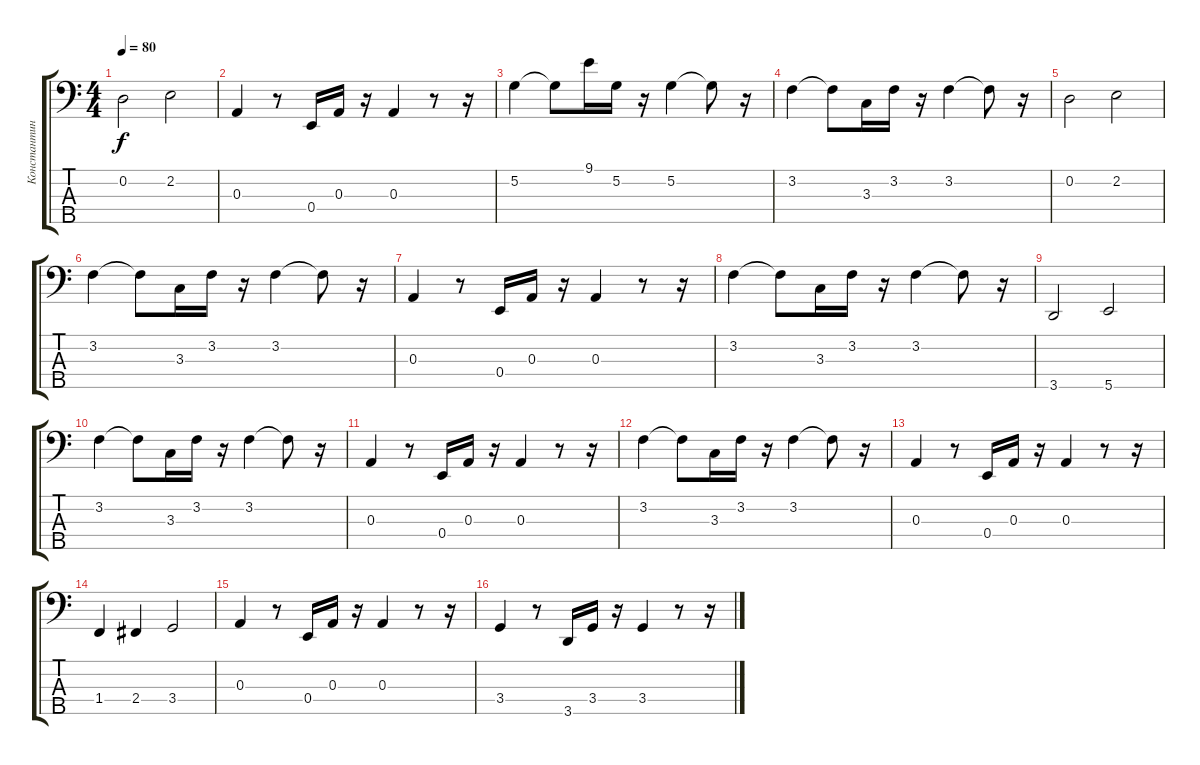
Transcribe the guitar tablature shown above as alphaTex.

\track ("Константин Бекрев" "Константин") {instrument electricbasspick}
\staff {score tabs}
\tuning (G2 D2 A1 E1 B0) {hide}
\ts (4 4)
\tempo 80
\clef f4
\ks c
0.2.2{dy f} 2.2.2 |
0.3.4 r.8 0.4.16 0.3.16 r.16 0.3.4 r.8 r.16 |
5.2.4 5.2{t}.8 9.1.16 5.2.16 r.16 5.2.4 5.2{t}.8 r.16 |
3.2.4 3.2{t}.8 3.3.16 3.2.16 r.16 3.2.4 3.2{t}.8 r.16 |
0.2.2 2.2.2 |
3.2.4 3.2{t}.8 3.3.16 3.2.16 r.16 3.2.4 3.2{t}.8 r.16 |
0.3.4 r.8 0.4.16 0.3.16 r.16 0.3.4 r.8 r.16 |
3.2.4 3.2{t}.8 3.3.16 3.2.16 r.16 3.2.4 3.2{t}.8 r.16 |
3.5.2 5.5.2 |
3.2.4 3.2{t}.8 3.3.16 3.2.16 r.16 3.2.4 3.2{t}.8 r.16 |
0.3.4 r.8 0.4.16 0.3.16 r.16 0.3.4 r.8 r.16 |
3.2.4 3.2{t}.8 3.3.16 3.2.16 r.16 3.2.4 3.2{t}.8 r.16 |
0.3.4 r.8 0.4.16 0.3.16 r.16 0.3.4 r.8 r.16 |
1.4.4 2.4.4 3.4.2 |
0.3.4 r.8 0.4.16 0.3.16 r.16 0.3.4 r.8 r.16 |
3.4.4 r.8 3.5.16 3.4.16 r.16 3.4.4 r.8 r.16
